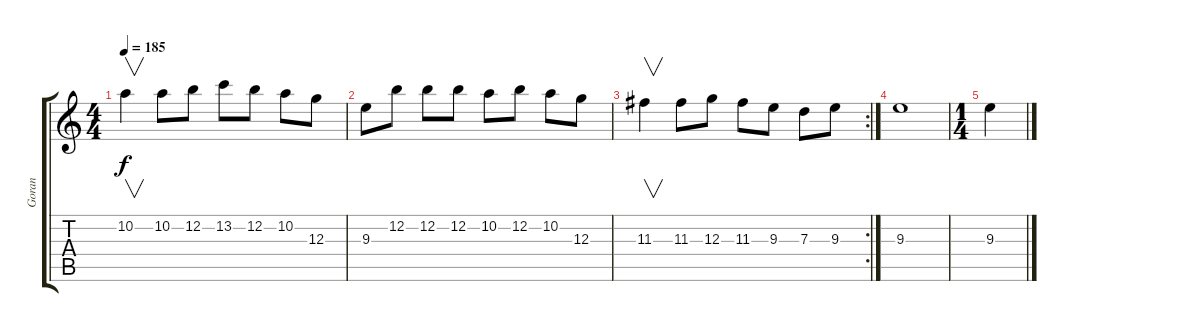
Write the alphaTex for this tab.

\track ("Goran" "Goran") {instrument distortionguitar}
\staff {score tabs}
\tuning (E4 B3 G3 D3 A2 E2) {hide}
\ts (4 4)
\tempo 185
\clef g2
\ks c
10.2.4{v dy f} 10.2.8 12.2.8 13.2.8 12.2.8 10.2.8 12.3.8 |
9.3.8 12.2.8 12.2.8 12.2.8 10.2.8 12.2.8 10.2.8 12.3.8 |
\rc 2
11.3.4{v} 11.3.8 12.3.8 11.3.8 9.3.8 7.3.8 9.3.8 |
9.3.1 |
\ts (1 4)
9.3.4
